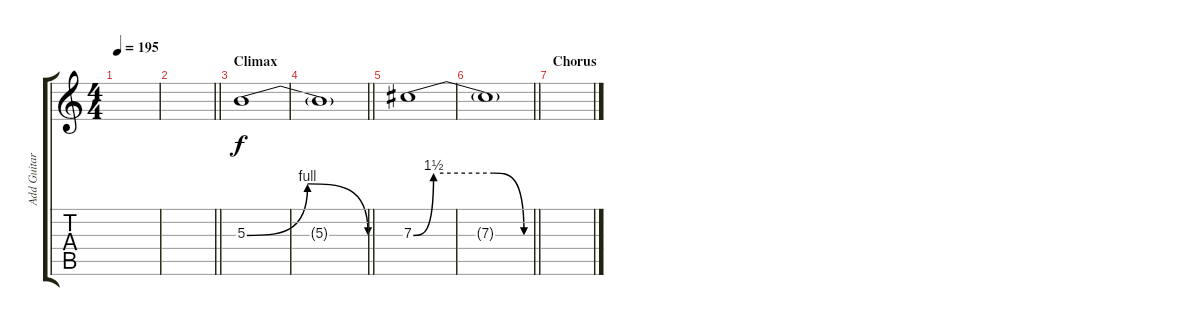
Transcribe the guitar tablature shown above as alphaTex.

\track ("Add Guitars" "Add Guitar") {instrument overdrivenguitar}
\staff {score tabs}
\tuning (Eb4 Bb3 Gb3 Db3 Ab2 Eb2) {hide}
\ts (4 4)
\tempo 195
\clef g2
\ks c
|
\barLineRight lightlight
|
\section ("" "Climax")
5.3{be (bendrelease 0 0 5 4 45 4 60 0)}.1 |
\barLineRight lightlight
5.3{t}.1 |
7.3{be (custom 0 0 10 6 40 6 55 0 60 0)}.1 |
\barLineRight lightlight
7.3{t}.1 |
\section ("" "Chorus")
